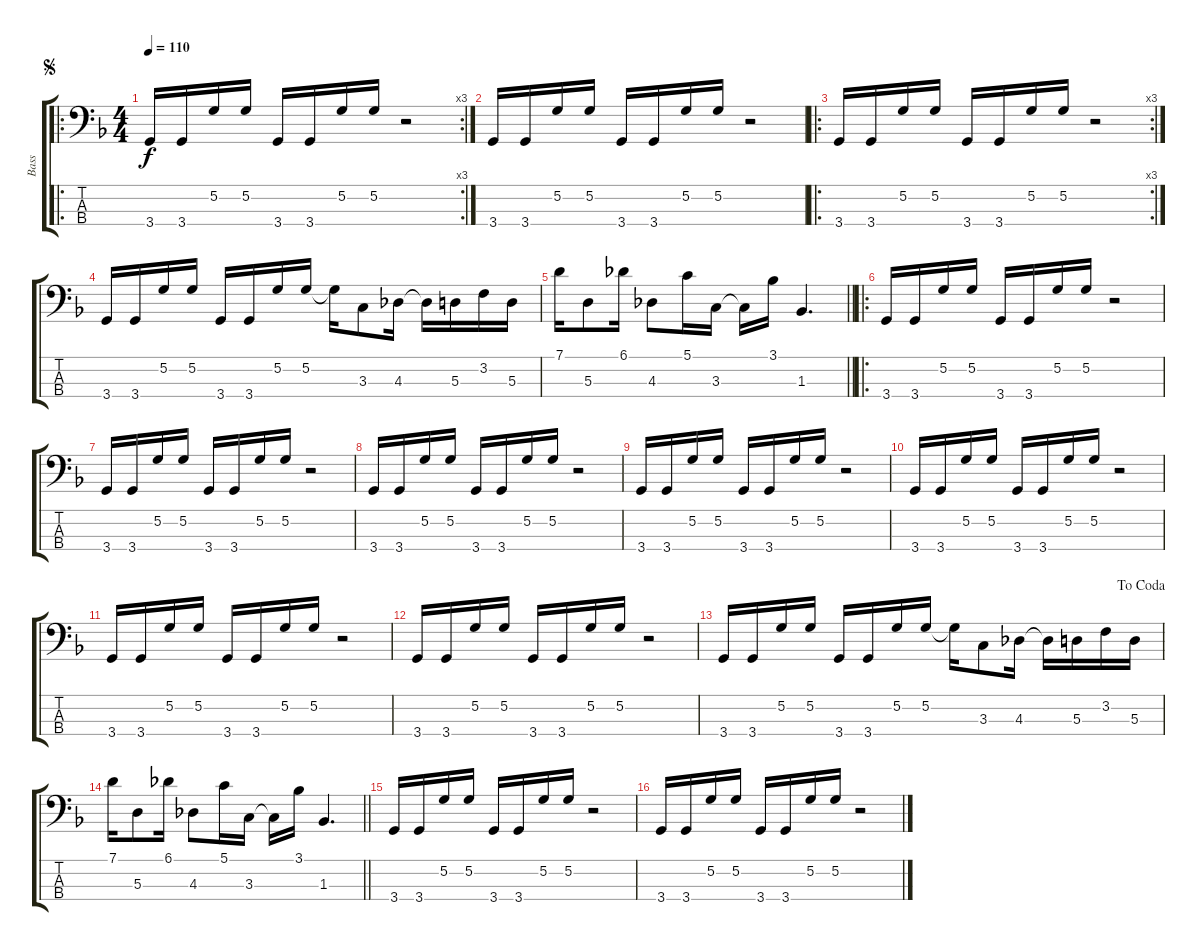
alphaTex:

\track ("Bass" "Bass") {instrument electricbassfinger}
\staff {score tabs}
\tuning (G2 D2 A1 E1) {hide}
\ro
\rc 3
\ts (4 4)
\jump segno
\tempo 110
\clef f4
\ks f
3.4.16{dy f instrument electricbassfinger} 3.4.16 5.2.16 5.2.16 3.4.16 3.4.16 5.2.16 5.2.16 r.2 |
3.4.16 3.4.16 5.2.16 5.2.16 3.4.16 3.4.16 5.2.16 5.2.16 r.2 |
\ro
\rc 3
3.4.16 3.4.16 5.2.16 5.2.16 3.4.16 3.4.16 5.2.16 5.2.16 r.2 |
3.4.16 3.4.16 5.2.16 5.2.16 3.4.16 3.4.16 5.2.16 5.2.16 5.2{t}.16 3.3.8 4.3.16 4.3{t}.16 5.3.16 3.2.16 5.3.16 |
\barLineRight lightlight
7.1.16 5.3.8 6.1.16 4.3.8 5.1.16 3.3.16 3.3{t}.16 3.1.16 1.3.4{d} |
\ro
3.4.16 3.4.16 5.2.16 5.2.16 3.4.16 3.4.16 5.2.16 5.2.16 r.2 |
3.4.16 3.4.16 5.2.16 5.2.16 3.4.16 3.4.16 5.2.16 5.2.16 r.2 |
3.4.16 3.4.16 5.2.16 5.2.16 3.4.16 3.4.16 5.2.16 5.2.16 r.2 |
3.4.16 3.4.16 5.2.16 5.2.16 3.4.16 3.4.16 5.2.16 5.2.16 r.2 |
3.4.16 3.4.16 5.2.16 5.2.16 3.4.16 3.4.16 5.2.16 5.2.16 r.2 |
3.4.16 3.4.16 5.2.16 5.2.16 3.4.16 3.4.16 5.2.16 5.2.16 r.2 |
3.4.16 3.4.16 5.2.16 5.2.16 3.4.16 3.4.16 5.2.16 5.2.16 r.2 |
\jump dacoda
3.4.16 3.4.16 5.2.16 5.2.16 3.4.16 3.4.16 5.2.16 5.2.16 5.2{t}.16 3.3.8 4.3.16 4.3{t}.16 5.3.16 3.2.16 5.3.16 |
\barLineRight lightlight
7.1.16 5.3.8 6.1.16 4.3.8 5.1.16 3.3.16 3.3{t}.16 3.1.16 1.3.4{d} |
3.4.16 3.4.16 5.2.16 5.2.16 3.4.16 3.4.16 5.2.16 5.2.16 r.2 |
3.4.16 3.4.16 5.2.16 5.2.16 3.4.16 3.4.16 5.2.16 5.2.16 r.2
